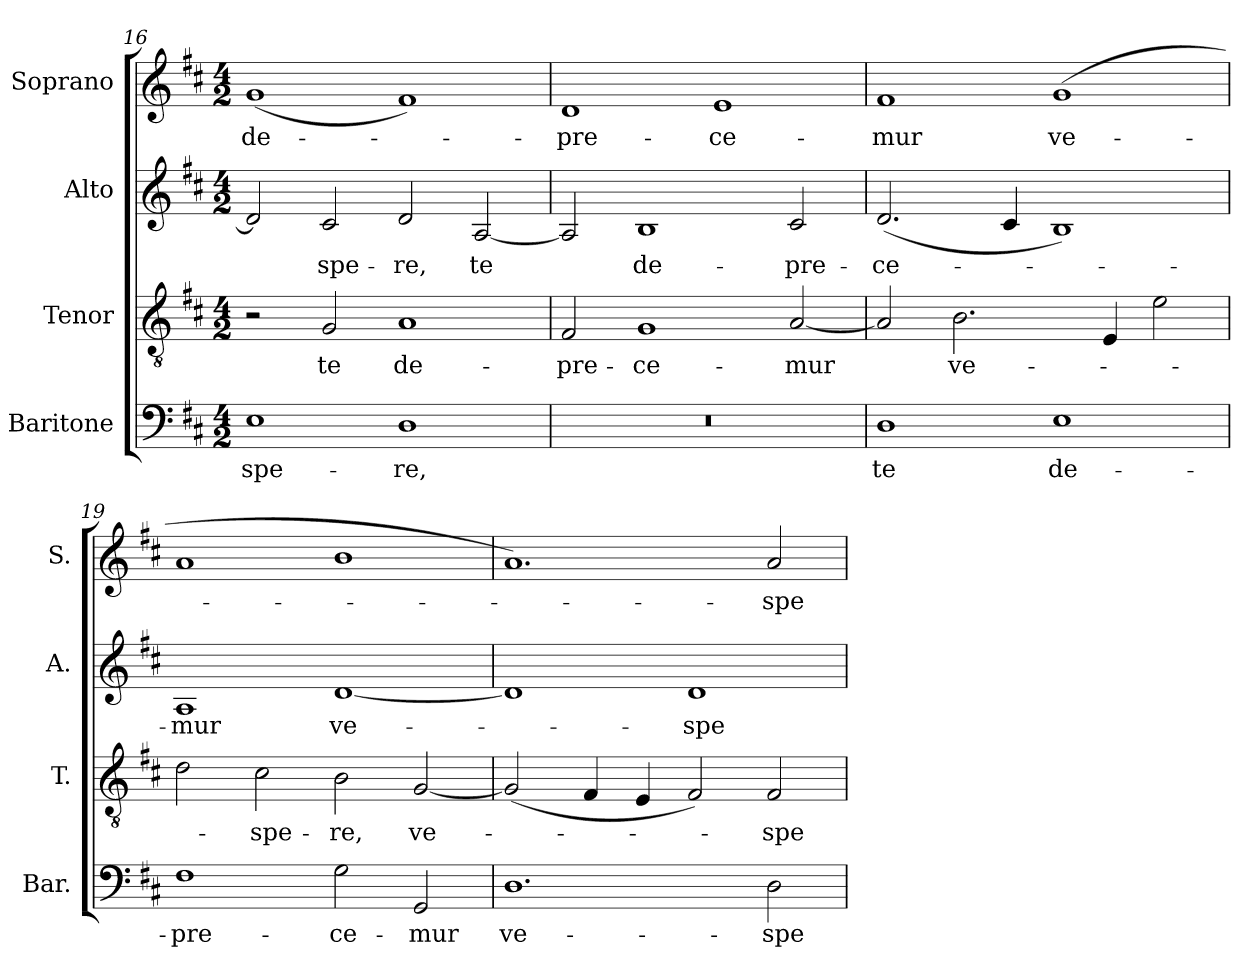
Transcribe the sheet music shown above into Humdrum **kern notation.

**kern	**text	**kern	**text	**kern	**text	**kern	**text
*part4	*part4	*part3	*part3	*part2	*part2	*part1	*part1
*staff4	*staff4	*staff3	*staff3	*staff2	*staff2	*staff1	*staff1
*I"Baritone	*	*I"Tenor	*	*I"Alto	*	*I"Soprano	*
*I'Bar.	*	*I'T.	*	*I'A.	*	*I'S.	*
*clefF4	*	*clefGv2	*	*clefG2	*	*clefG2	*
*	*	*ITrd7c12	*	*	*	*	*
*k[f#c#]	*	*k[f#c#]	*	*k[f#c#]	*	*k[f#c#]	*
*D:	*	*D:	*	*D:	*	*D:	*
*M4/2	*	*M4/2	*	*M4/2	*	*M4/2	*
=16	=16	=16	=16	=16	=16	=16	=16
!	!LO:LY:b:color=#000000	!	!	!	!	!	!
!	!	!	!	!	!	!	!LO:LY:b:color=#000000
1Ei	-spe-	2r	.	2di/]	.	(1gi	de-
!	!	!	!LO:LY:b:color=#000000	!	!	!	!
!	!	!	!	!	!LO:LY:b:color=#000000	!	!
.	.	2GGi/	te	2c#i/	-spe-	.	.
!	!LO:LY:b:color=#000000	!	!	!	!	!	!
!	!	!	!LO:LY:b:color=#000000	!	!	!	!
!	!	!	!	!	!LO:LY:b:color=#000000	!	!
1Di	-re,	1AAi	de-	2di/	-re,	1f#i)	.
!	!	!	!	!	!LO:LY:b:color=#000000	!	!
.	.	.	.	[2Ai/	te	.	.
!!LO:LB:g=z
=17	=17	=17	=17	=17	=17	=17	=17
!LO:N:vis=1	!	!	!	!	!	!	!
!	!	!	!LO:LY:b:color=#000000	!	!	!	!
!	!	!	!	!	!	!	!LO:LY:b:color=#000000
0r	.	2FF#i/	-pre-	2Ai/]	.	1di	-pre-
!	!	!	!LO:LY:b:color=#000000	!	!	!	!
!	!	!	!	!	!LO:LY:b:color=#000000	!	!
.	.	1GGi	-ce-	1Bi	de-	.	.
!	!	!	!	!	!	!	!LO:LY:b:color=#000000
.	.	.	.	.	.	1ei	-ce-
!	!	!	!LO:LY:b:color=#000000	!	!	!	!
!	!	!	!	!	!LO:LY:b:color=#000000	!	!
.	.	[2AAi/	-mur	2c#i/	-pre-	.	.
=18	=18	=18	=18	=18	=18	=18	=18
!	!LO:LY:b:color=#000000	!	!	!	!	!	!
!	!	!	!	!	!LO:LY:b:color=#000000	!	!
!	!	!	!	!	!	!	!LO:LY:b:color=#000000
1Di	te	2AAi/]	.	(2.di/	-ce-	1f#i	-mur
!	!	!	!LO:LY:b:color=#000000	!	!	!	!
.	.	2.BBi\	ve-	.	.	.	.
.	.	.	.	4c#i/	.	.	.
!	!LO:LY:b:color=#000000	!	!	!	!	!	!
!	!	!	!	!	!	!	!LO:LY:b:color=#000000
1Ei	de-	.	.	1Bi)	.	(1gi	ve-
.	.	4EEi/	.	.	.	.	.
.	.	2Ei\	.	.	.	.	.
=19	=19	=19	=19	=19	=19	=19	=19
!	!LO:LY:b:color=#000000	!	!	!	!	!	!
!	!	!	!	!	!LO:LY:b:color=#000000	!	!
1F#i	-pre-	2Di\	.	1Ai	-mur	1ai	.
!	!	!	!LO:LY:b:color=#000000	!	!	!	!
.	.	2C#i\	-spe-	.	.	.	.
!	!LO:LY:b:color=#000000	!	!	!	!	!	!
!	!	!	!LO:LY:b:color=#000000	!	!	!	!
!	!	!	!	!	!LO:LY:b:color=#000000	!	!
2Gi\	-ce-	2BBi\	-re,	[1di	ve-	1bi	.
!	!LO:LY:b:color=#000000	!	!	!	!	!	!
!	!	!	!LO:LY:b:color=#000000	!	!	!	!
2GGi/	-mur	[2GGi/	ve-	.	.	.	.
=20	=20	=20	=20	=20	=20	=20	=20
!	!LO:LY:b:color=#000000	!	!	!	!	!	!
1.Di	ve-	(2GGi/]	.	1di]	.	1.ai)	.
.	.	4FF#i/	.	.	.	.	.
.	.	4EEi/	.	.	.	.	.
!	!	!	!	!	!LO:LY:b:color=#000000	!	!
.	.	2FF#i/)	.	1di	-spe-	.	.
!	!LO:LY:b:color=#000000	!	!	!	!	!	!
!	!	!	!LO:LY:b:color=#000000	!	!	!	!
!	!	!	!	!	!	!	!LO:LY:b:color=#000000
2Di\	-spe-	2FF#i/	-spe-	.	.	2ai/	-spe-
=	=	=	=	=	=	=	=
*-	*-	*-	*-	*-	*-	*-	*-
